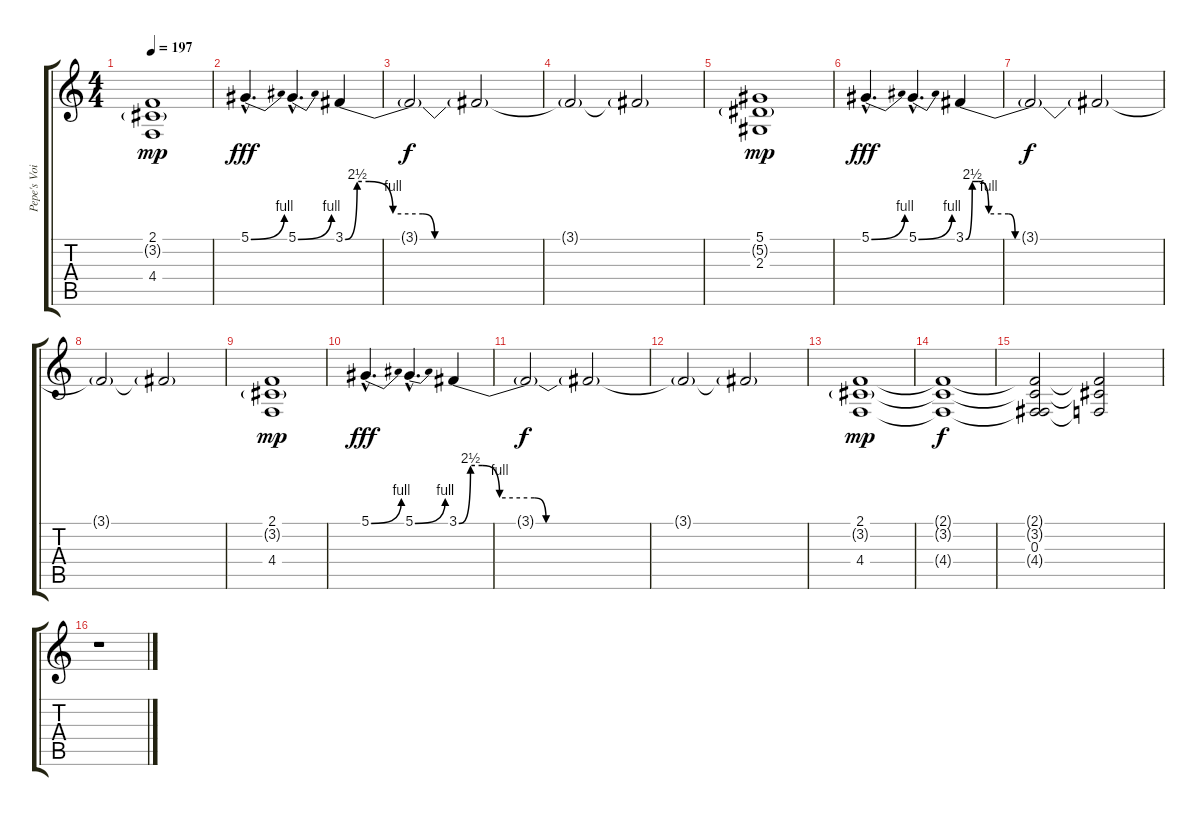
\track ("Pepe's Voice" "Pepe's Voi") {instrument altosax}
\staff {score tabs}
\tuning (Eb4 Bb3 Gb3 Db3 Ab2 Eb2) {hide}
\ts (4 4)
\tempo 197
\clef g2
\ks c
(2.1{t} 3.2{g} 4.4{t}).1{dy mp} |
5.1{be (bend 0 0 60 4) hac}.4{d dy fff} 5.1{be (bend 0 0 60 4) hac}.4{d} 3.1{be (custom 0 0 2 10 4 10 8 4 13 4 15 0 60 0)}.4 |
3.1{t}.2{dy f} 3.1{t}.2 |
3.1{t}.2 3.1{t}.2 |
(5.1 5.2{g} 2.3).1{dy mp} |
5.1{be (bend 0 0 60 4) hac}.4{d dy fff} 5.1{be (bend 0 0 60 4) hac}.4{d} 3.1{be (custom 0 0 2 10 4 10 7 4 13 4 15 0 60 0)}.4 |
3.1{t}.2{dy f} 3.1{t}.2 |
3.1{t}.2 3.1{t}.2 |
(2.1 3.2{g} 4.4).1{dy mp} |
5.1{be (bend 0 0 60 4) hac}.4{d dy fff} 5.1{be (bend 0 0 60 4) hac}.4{d} 3.1{be (custom 0 0 2 10 4 10 7 4 13 4 15 0 60 0)}.4 |
3.1{t}.2{dy f} 3.1{t}.2 |
3.1{t}.2 3.1{t}.2 |
(2.1 3.2{g} 4.4).1{dy mp volume 5} |
(2.1{t} 3.2{t} 4.4{t}).1{dy f} |
(2.1{t} 3.2{t} 0.3 4.4{t}).2 (2.1{t} 3.2{t} 4.4{t}).2 |
r.1
